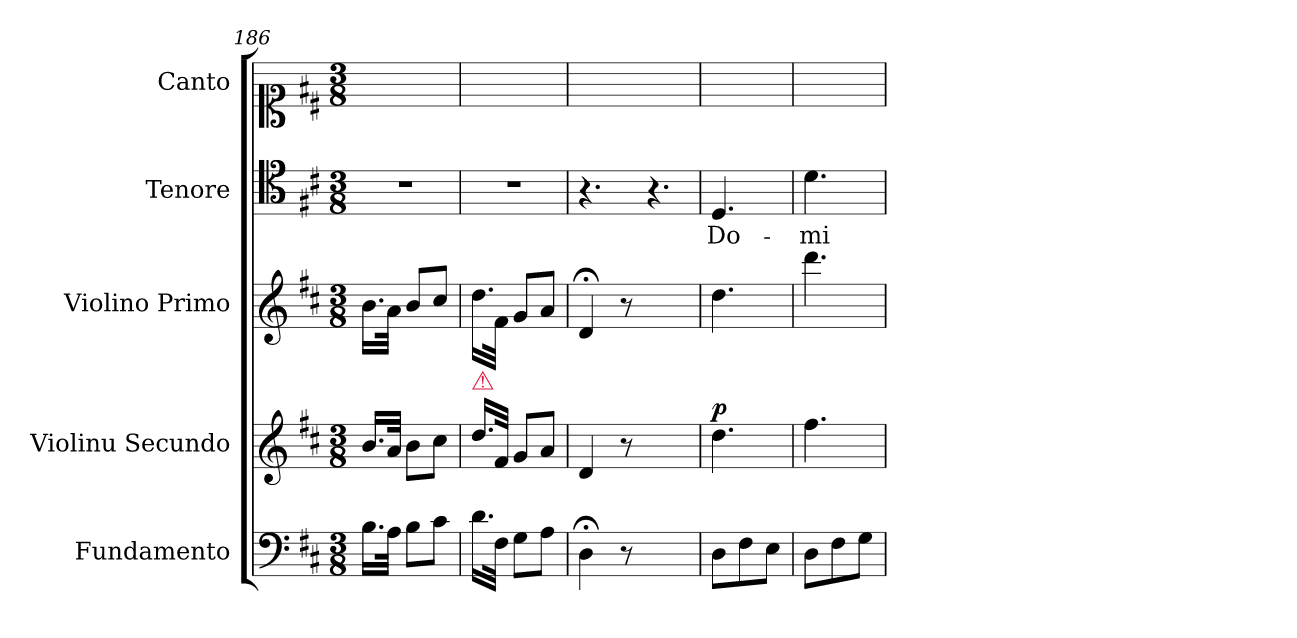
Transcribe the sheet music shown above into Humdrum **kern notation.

**kern	**dynam	**kern	**dynam	**kern	**dynam	**kern	**text	**kern
*part5	*part5	*part4	*part4	*part3	*part3	*part2	*part2	*part1
*staff5	*staff5	*staff4	*staff4	*staff3	*staff3	*staff2	*staff2	*staff1
*I"Fundamento	*	*I"Violinu Secundo	*	*I"Violino Primo	*	*I"Tenore	*	*I"Canto
*	*	*I'vl 2	*	*I'vl 1	*	*I'T	*	*
*clefF4	*	*clefG2	*	*clefG2	*	*clefC4	*	*clefC1
*k[f#c#]	*	*k[f#c#]	*	*k[f#c#]	*	*k[f#c#]	*	*k[f#c#]
*D:	*	*D:	*	*D:	*	*	*	*D:
*M3/8	*	*M3/8	*	*M3/8	*	*M3/8	*	*M3/8
=186	=186	=186	=186	=186	=186	=186	=186	=186
16.B\LL	.	16.b/LL	.	16.b\LL	.	4.r	.	4.ryy
32A\JJk	.	32a/JJk	.	32a\JJk	.	.	.	.
8B\L	.	8b\L	.	8b/L	.	.	.	.
8c#\J	.	8cc#\J	.	8cc#/J	.	.	.	.
=187	=187	=187	=187	=187	=187	=187	=187	=187
!	!	!LO:TX:a:color=crimson:t=⚠	!	!	!	!	!	!
16.d\LL	.	16.dd\LL	.	16.dd\LL	.	4.r	.	4.ryy
32F#\JJk	.	32f#/JJk	.	32f#\JJk	.	.	.	.
8G\L	.	8g/L	.	8g/L	.	.	.	.
8A\J	.	8a/J	.	8a/J	.	.	.	.
=188	=188	=188	=188	=188	=188	=188	=188	=188
4D;<;\	.	4d/	.	4d;<;/	.	4.r	.	4.ryy
8r	.	8r	.	8r	.	.	.	.
4.ryy	.	4.ryy	.	4.ryy	.	4.r	.	4.ryy
=189	=189	=189	=189	=189	=189	=189	=189	=189
!	!LO:DY:a	!	!LO:DY:a	!	!LO:DY:a	!	!	!
8D\L	pianis	4.dd\	p	4.dd\	pia	4.D/	Do-	4.ryy
8F#\	.	.	.	.	.	.	.	.
8E\J	.	.	.	.	.	.	.	.
=190	=190	=190	=190	=190	=190	=190	=190	=190
8D\L	.	4.ff#\	.	4.ddd\	.	4.d\	-mi-	4.ryy
8F#\	.	.	.	.	.	.	.	.
8G\J	.	.	.	.	.	.	.	.
=	=	=	=	=	=	=	=	=
*-	*-	*-	*-	*-	*-	*-	*-	*-
